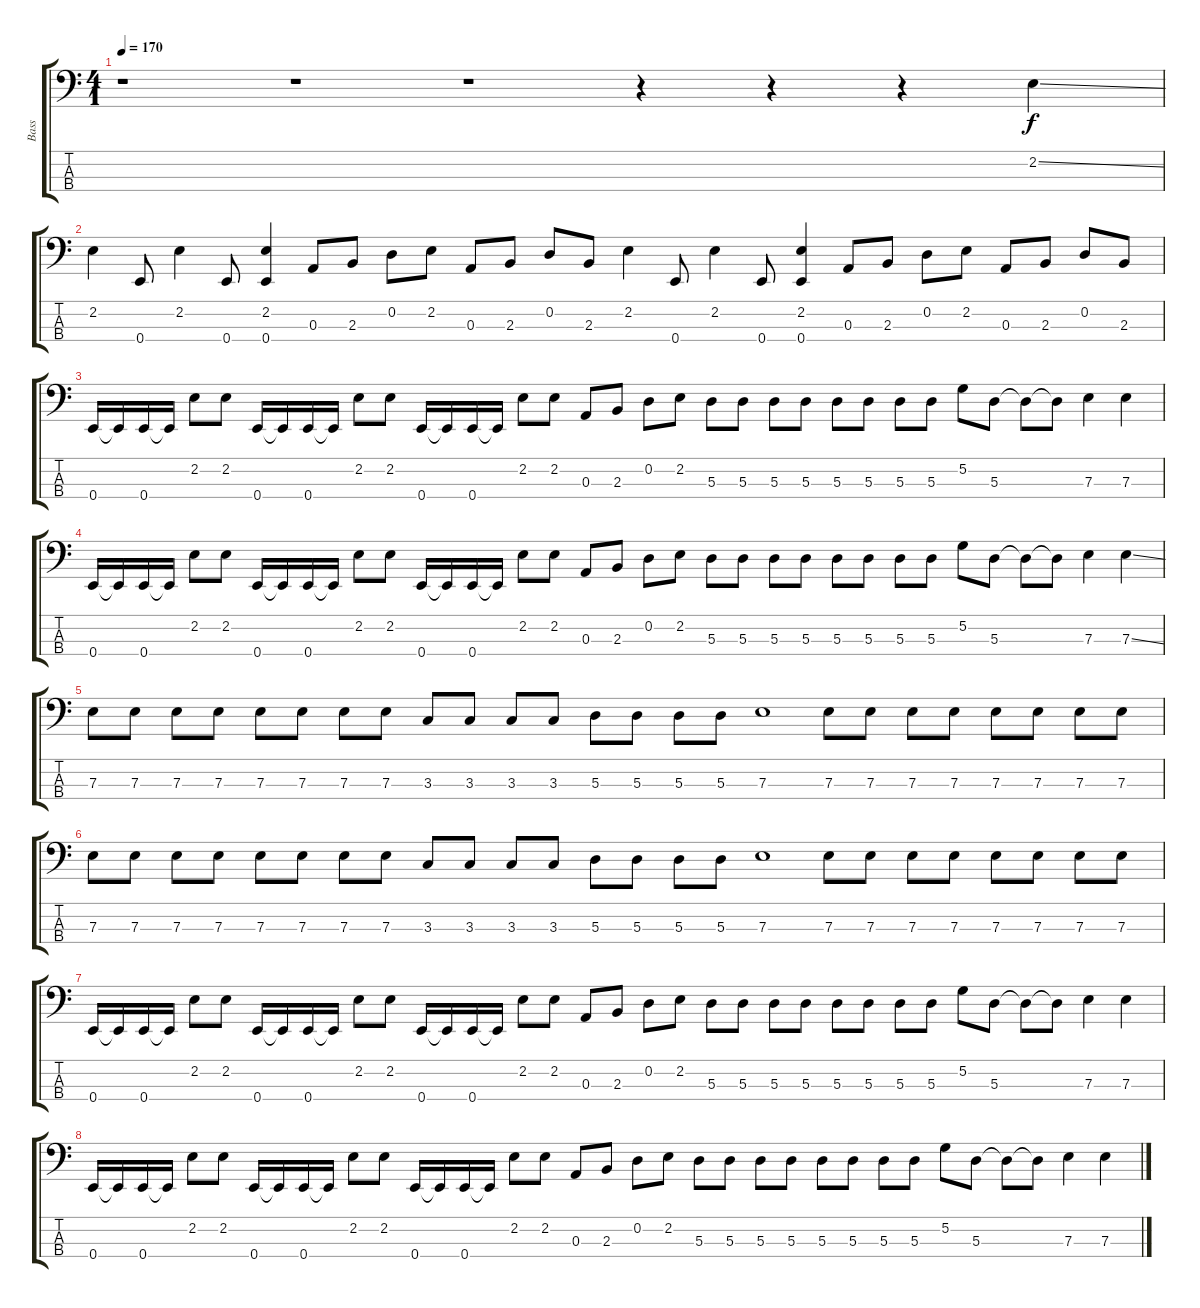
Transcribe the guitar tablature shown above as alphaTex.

\track ("Bass" "Bass") {instrument electricbasspick}
\staff {score tabs}
\tuning (G2 D2 A1 E1) {hide}
\ts (4 1)
\tempo 170
\clef f4
\ks c
r.1{dy f instrument electricbasspick} r.1 r.1 r.4 r.4 r.4 2.2{ss}.4 |
2.2.4 0.4.8 2.2.4 0.4.8 (2.2 0.4).4 0.3.8 2.3.8 0.2.8 2.2.8 0.3.8 2.3.8 0.2.8 2.3.8 2.2.4 0.4.8 2.2.4 0.4.8 (2.2 0.4).4 0.3.8 2.3.8 0.2.8 2.2.8 0.3.8 2.3.8 0.2.8 2.3.8 |
0.4.16 0.4{t}.16 0.4.16 0.4{t}.16 2.2.8 2.2.8 0.4.16 0.4{t}.16 0.4.16 0.4{t}.16 2.2.8 2.2.8 0.4.16 0.4{t}.16 0.4.16 0.4{t}.16 2.2.8 2.2.8 0.3.8 2.3.8 0.2.8 2.2.8 5.3.8 5.3.8 5.3.8 5.3.8 5.3.8 5.3.8 5.3.8 5.3.8 5.2.8 5.3.8 5.3{t}.8 5.3{t}.8 7.3.4 7.3.4 |
0.4.16 0.4{t}.16 0.4.16 0.4{t}.16 2.2.8 2.2.8 0.4.16 0.4{t}.16 0.4.16 0.4{t}.16 2.2.8 2.2.8 0.4.16 0.4{t}.16 0.4.16 0.4{t}.16 2.2.8 2.2.8 0.3.8 2.3.8 0.2.8 2.2.8 5.3.8 5.3.8 5.3.8 5.3.8 5.3.8 5.3.8 5.3.8 5.3.8 5.2.8 5.3.8 5.3{t}.8 5.3{t}.8 7.3.4 7.3{ss}.4 |
7.3.8 7.3.8 7.3.8 7.3.8 7.3.8 7.3.8 7.3.8 7.3.8 3.3.8 3.3.8 3.3.8 3.3.8 5.3.8 5.3.8 5.3.8 5.3.8 7.3.1 7.3.8 7.3.8 7.3.8 7.3.8 7.3.8 7.3.8 7.3.8 7.3.8 |
7.3.8 7.3.8 7.3.8 7.3.8 7.3.8 7.3.8 7.3.8 7.3.8 3.3.8 3.3.8 3.3.8 3.3.8 5.3.8 5.3.8 5.3.8 5.3.8 7.3.1 7.3.8 7.3.8 7.3.8 7.3.8 7.3.8 7.3.8 7.3.8 7.3.8 |
0.4.16 0.4{t}.16 0.4.16 0.4{t}.16 2.2.8 2.2.8 0.4.16 0.4{t}.16 0.4.16 0.4{t}.16 2.2.8 2.2.8 0.4.16 0.4{t}.16 0.4.16 0.4{t}.16 2.2.8 2.2.8 0.3.8 2.3.8 0.2.8 2.2.8 5.3.8 5.3.8 5.3.8 5.3.8 5.3.8 5.3.8 5.3.8 5.3.8 5.2.8 5.3.8 5.3{t}.8 5.3{t}.8 7.3.4 7.3.4 |
0.4.16 0.4{t}.16 0.4.16 0.4{t}.16 2.2.8 2.2.8 0.4.16 0.4{t}.16 0.4.16 0.4{t}.16 2.2.8 2.2.8 0.4.16 0.4{t}.16 0.4.16 0.4{t}.16 2.2.8 2.2.8 0.3.8 2.3.8 0.2.8 2.2.8 5.3.8 5.3.8 5.3.8 5.3.8 5.3.8 5.3.8 5.3.8 5.3.8 5.2.8 5.3.8 5.3{t}.8 5.3{t}.8 7.3.4 7.3.4
